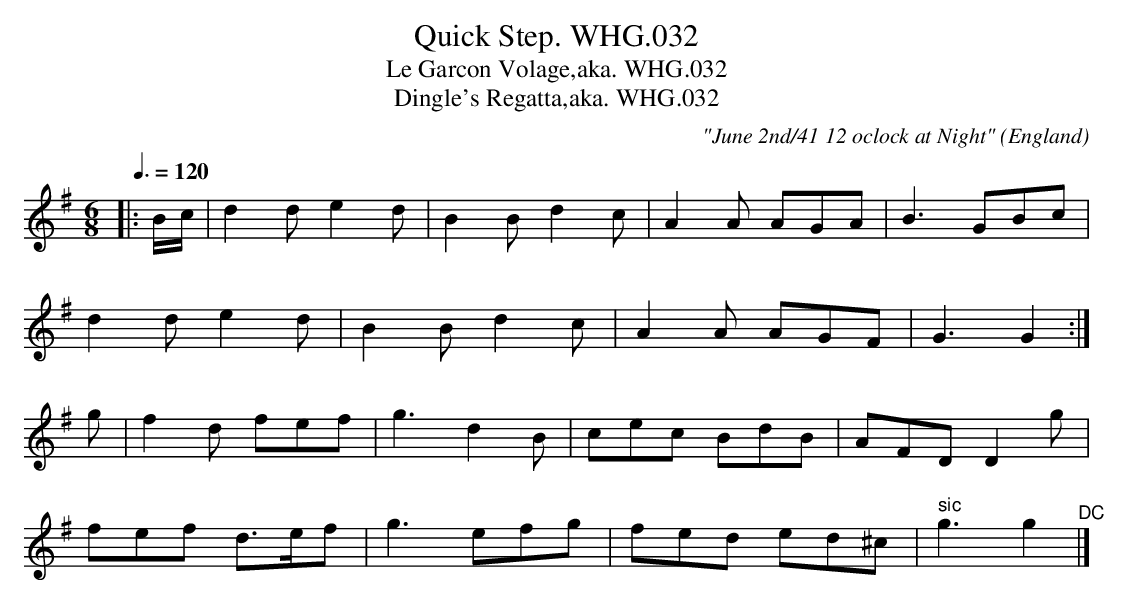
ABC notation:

X:1
T:Quick Step. WHG.032
T:Le Garcon Volage,aka. WHG.032
T:Dingle's Regatta,aka. WHG.032
O:England
C:"June 2nd/41 12 oclock at Night"
M:6/8
L:1/8
Q:3/8=120
K:G
|:B/c/|d2d e2d|B2B d2c|A2A AGA|B3 GBc|
d2d e2d|B2B d2c|A2A AGF|G3 G2:|
g|f2d fef|g3 d2B|cec BdB|AFD D2g|
fef d>ef|g3 efg|fed ed^c|" sic"g3 g2"^DC"|]
